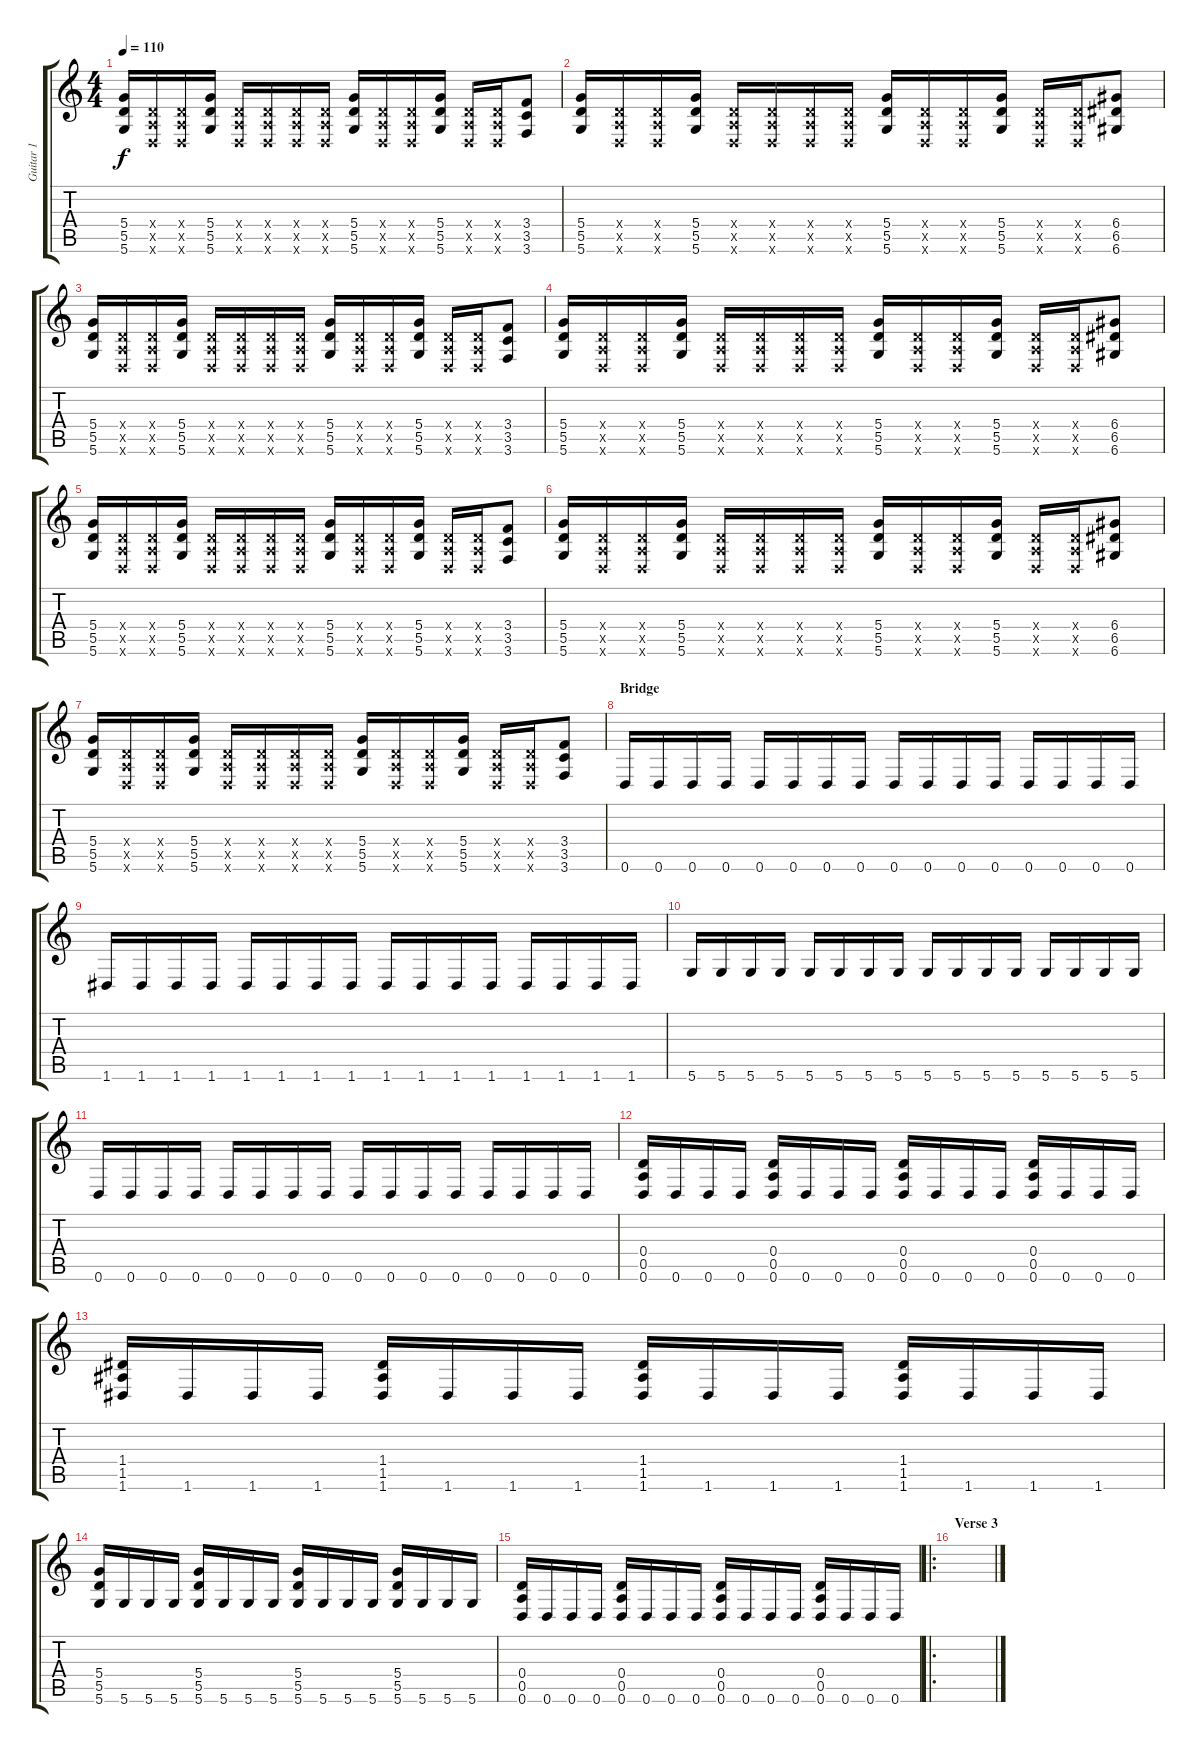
\track ("Guitar 1" "Guitar 1") {instrument distortionguitar}
\staff {score tabs}
\tuning (E4 B3 G3 D3 A2 D2) {hide}
\ts (4 4)
\tempo 110
\clef g2
\ks c
(5.4 5.5 5.6).16{dy f} (0.4{x} 0.5{x} 0.6{x}).16 (0.4{x} 0.5{x} 0.6{x}).16 (5.4 5.5 5.6).16 (0.4{x} 0.5{x} 0.6{x}).16 (0.4{x} 0.5{x} 0.6{x}).16 (0.4{x} 0.5{x} 0.6{x}).16 (0.4{x} 0.5{x} 0.6{x}).16 (5.4 5.5 5.6).16 (0.4{x} 0.5{x} 0.6{x}).16 (0.4{x} 0.5{x} 0.6{x}).16 (5.4 5.5 5.6).16 (0.4{x} 0.5{x} 0.6{x}).16 (0.4{x} 0.5{x} 0.6{x}).16 (3.4 3.5 3.6).8 |
(5.4 5.5 5.6).16 (0.4{x} 0.5{x} 0.6{x}).16 (0.4{x} 0.5{x} 0.6{x}).16 (5.4 5.5 5.6).16 (0.4{x} 0.5{x} 0.6{x}).16 (0.4{x} 0.5{x} 0.6{x}).16 (0.4{x} 0.5{x} 0.6{x}).16 (0.4{x} 0.5{x} 0.6{x}).16 (5.4 5.5 5.6).16 (0.4{x} 0.5{x} 0.6{x}).16 (0.4{x} 0.5{x} 0.6{x}).16 (5.4 5.5 5.6).16 (0.4{x} 0.5{x} 0.6{x}).16 (0.4{x} 0.5{x} 0.6{x}).16 (6.4 6.5 6.6).8 |
(5.4 5.5 5.6).16 (0.4{x} 0.5{x} 0.6{x}).16 (0.4{x} 0.5{x} 0.6{x}).16 (5.4 5.5 5.6).16 (0.4{x} 0.5{x} 0.6{x}).16 (0.4{x} 0.5{x} 0.6{x}).16 (0.4{x} 0.5{x} 0.6{x}).16 (0.4{x} 0.5{x} 0.6{x}).16 (5.4 5.5 5.6).16 (0.4{x} 0.5{x} 0.6{x}).16 (0.4{x} 0.5{x} 0.6{x}).16 (5.4 5.5 5.6).16 (0.4{x} 0.5{x} 0.6{x}).16 (0.4{x} 0.5{x} 0.6{x}).16 (3.4 3.5 3.6).8 |
(5.4 5.5 5.6).16 (0.4{x} 0.5{x} 0.6{x}).16 (0.4{x} 0.5{x} 0.6{x}).16 (5.4 5.5 5.6).16 (0.4{x} 0.5{x} 0.6{x}).16 (0.4{x} 0.5{x} 0.6{x}).16 (0.4{x} 0.5{x} 0.6{x}).16 (0.4{x} 0.5{x} 0.6{x}).16 (5.4 5.5 5.6).16 (0.4{x} 0.5{x} 0.6{x}).16 (0.4{x} 0.5{x} 0.6{x}).16 (5.4 5.5 5.6).16 (0.4{x} 0.5{x} 0.6{x}).16 (0.4{x} 0.5{x} 0.6{x}).16 (6.4 6.5 6.6).8 |
(5.4 5.5 5.6).16 (0.4{x} 0.5{x} 0.6{x}).16 (0.4{x} 0.5{x} 0.6{x}).16 (5.4 5.5 5.6).16 (0.4{x} 0.5{x} 0.6{x}).16 (0.4{x} 0.5{x} 0.6{x}).16 (0.4{x} 0.5{x} 0.6{x}).16 (0.4{x} 0.5{x} 0.6{x}).16 (5.4 5.5 5.6).16 (0.4{x} 0.5{x} 0.6{x}).16 (0.4{x} 0.5{x} 0.6{x}).16 (5.4 5.5 5.6).16 (0.4{x} 0.5{x} 0.6{x}).16 (0.4{x} 0.5{x} 0.6{x}).16 (3.4 3.5 3.6).8 |
(5.4 5.5 5.6).16 (0.4{x} 0.5{x} 0.6{x}).16 (0.4{x} 0.5{x} 0.6{x}).16 (5.4 5.5 5.6).16 (0.4{x} 0.5{x} 0.6{x}).16 (0.4{x} 0.5{x} 0.6{x}).16 (0.4{x} 0.5{x} 0.6{x}).16 (0.4{x} 0.5{x} 0.6{x}).16 (5.4 5.5 5.6).16 (0.4{x} 0.5{x} 0.6{x}).16 (0.4{x} 0.5{x} 0.6{x}).16 (5.4 5.5 5.6).16 (0.4{x} 0.5{x} 0.6{x}).16 (0.4{x} 0.5{x} 0.6{x}).16 (6.4 6.5 6.6).8 |
(5.4 5.5 5.6).16 (0.4{x} 0.5{x} 0.6{x}).16 (0.4{x} 0.5{x} 0.6{x}).16 (5.4 5.5 5.6).16 (0.4{x} 0.5{x} 0.6{x}).16 (0.4{x} 0.5{x} 0.6{x}).16 (0.4{x} 0.5{x} 0.6{x}).16 (0.4{x} 0.5{x} 0.6{x}).16 (5.4 5.5 5.6).16 (0.4{x} 0.5{x} 0.6{x}).16 (0.4{x} 0.5{x} 0.6{x}).16 (5.4 5.5 5.6).16 (0.4{x} 0.5{x} 0.6{x}).16 (0.4{x} 0.5{x} 0.6{x}).16 (3.4 3.5 3.6).8 |
\section ("" "Bridge")
0.6.16 0.6.16 0.6.16 0.6.16 0.6.16 0.6.16 0.6.16 0.6.16 0.6.16 0.6.16 0.6.16 0.6.16 0.6.16 0.6.16 0.6.16 0.6.16 |
1.6.16 1.6.16 1.6.16 1.6.16 1.6.16 1.6.16 1.6.16 1.6.16 1.6.16 1.6.16 1.6.16 1.6.16 1.6.16 1.6.16 1.6.16 1.6.16 |
5.6.16 5.6.16 5.6.16 5.6.16 5.6.16 5.6.16 5.6.16 5.6.16 5.6.16 5.6.16 5.6.16 5.6.16 5.6.16 5.6.16 5.6.16 5.6.16 |
0.6.16 0.6.16 0.6.16 0.6.16 0.6.16 0.6.16 0.6.16 0.6.16 0.6.16 0.6.16 0.6.16 0.6.16 0.6.16 0.6.16 0.6.16 0.6.16 |
(0.4 0.5 0.6).16 0.6.16 0.6.16 0.6.16 (0.4 0.5 0.6).16 0.6.16 0.6.16 0.6.16 (0.4 0.5 0.6).16 0.6.16 0.6.16 0.6.16 (0.4 0.5 0.6).16 0.6.16 0.6.16 0.6.16 |
(1.4 1.5 1.6).16 1.6.16 1.6.16 1.6.16 (1.4 1.5 1.6).16 1.6.16 1.6.16 1.6.16 (1.4 1.5 1.6).16 1.6.16 1.6.16 1.6.16 (1.4 1.5 1.6).16 1.6.16 1.6.16 1.6.16 |
(5.4 5.5 5.6).16 5.6.16 5.6.16 5.6.16 (5.4 5.5 5.6).16 5.6.16 5.6.16 5.6.16 (5.4 5.5 5.6).16 5.6.16 5.6.16 5.6.16 (5.4 5.5 5.6).16 5.6.16 5.6.16 5.6.16 |
(0.4 0.5 0.6).16 0.6.16 0.6.16 0.6.16 (0.4 0.5 0.6).16 0.6.16 0.6.16 0.6.16 (0.4 0.5 0.6).16 0.6.16 0.6.16 0.6.16 (0.4 0.5 0.6).16 0.6.16 0.6.16 0.6.16 |
\ro
\section ("" "Verse 3")
